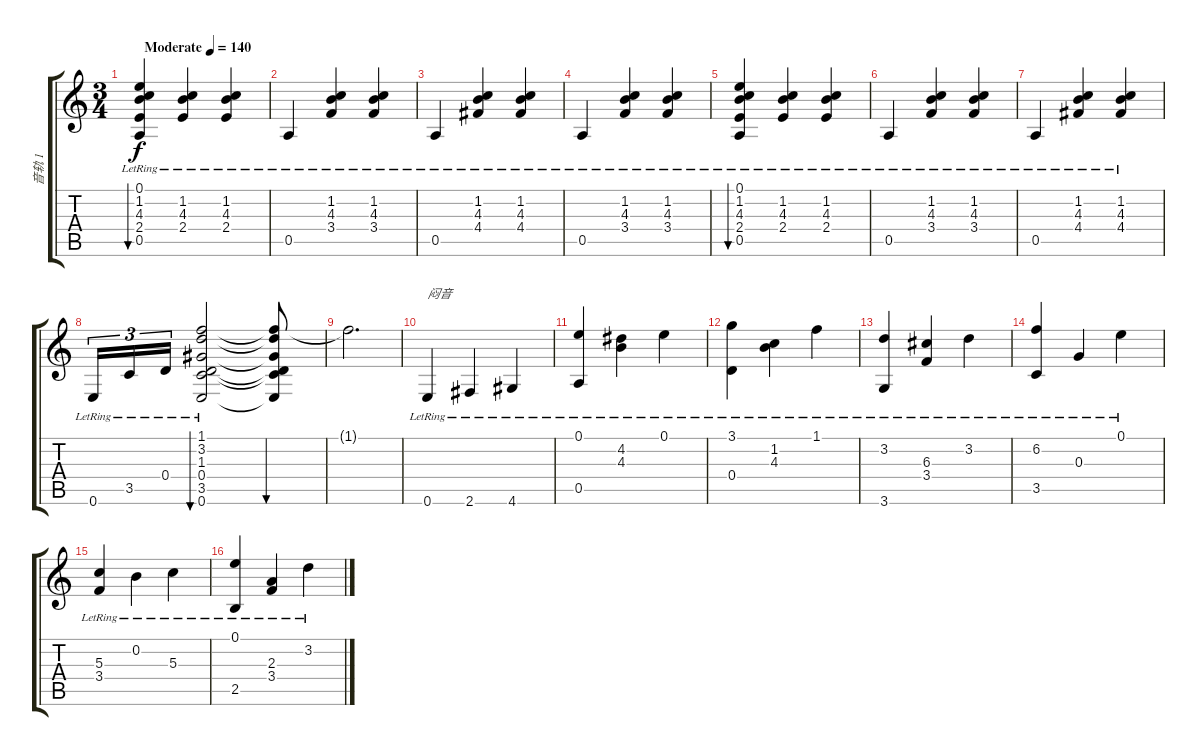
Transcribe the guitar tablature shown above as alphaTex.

\track ("音轨 1" "音轨 1") {instrument acousticguitarsteel}
\staff {score tabs}
\tuning (E4 B3 G3 D3 A2 E2) {hide}
\ts (3 4)
\tempo (140 "Moderate")
\clef g2
\ks c
(0.1{lr} 1.2{lr} 4.3{lr} 2.4{lr} 0.5{lr}).4{bu 240 dy f instrument acousticguitarsteel} (1.2{lr} 4.3{lr} 2.4{lr}).4 (1.2{lr} 4.3{lr} 2.4{lr}).4 |
0.5{lr}.4 (1.2{lr} 4.3{lr} 3.4{lr}).4 (1.2{lr} 4.3{lr} 3.4{lr}).4 |
0.5{lr}.4 (1.2{lr} 4.3{lr} 4.4{lr}).4 (1.2{lr} 4.3{lr} 4.4{lr}).4 |
0.5{lr}.4 (1.2{lr} 4.3{lr} 3.4{lr}).4 (1.2{lr} 4.3{lr} 3.4{lr}).4 |
(0.1{lr} 1.2{lr} 4.3{lr} 2.4{lr} 0.5{lr}).4{bu 240} (1.2{lr} 4.3{lr} 2.4{lr}).4 (1.2{lr} 4.3{lr} 2.4{lr}).4 |
0.5{lr}.4 (1.2{lr} 4.3{lr} 3.4{lr}).4 (1.2{lr} 4.3{lr} 3.4{lr}).4 |
0.5{lr}.4 (1.2{lr} 4.3{lr} 4.4{lr}).4 (1.2{lr} 4.3{lr} 4.4{lr}).4 |
0.6{lr}.16{tu (3 2)} 3.5{lr}.16{tu (3 2)} 0.4{lr}.16{tu (3 2)} (1.1{lr} 3.2{lr} 1.3{lr} 0.4{lr} 3.5{lr} 0.6{lr}).2{bu 480} (1.1{t} 3.2{t} 1.3{t} 0.4{t} 3.5{t} 0.6{t}).8{bu 480} |
1.1{t}.2{d} |
0.6{lr}.4{txt "闷音"} 2.6{lr}.4 4.6{lr}.4 |
(0.1{lr} 0.5{lr}).4 (4.2{lr} 4.3{lr}).4 0.1{lr}.4 |
(3.1{lr} 0.4{lr}).4 (1.2{lr} 4.3{lr}).4 1.1{lr}.4 |
(3.2{lr} 3.6{lr}).4 (6.3{lr} 3.4{lr}).4 3.2{lr}.4 |
(6.2{lr} 3.5{lr}).4 0.3{lr}.4 0.1{lr}.4 |
(5.3{lr} 3.4{lr}).4 0.2{lr}.4 5.3{lr}.4 |
(0.1{lr} 2.5{lr}).4 (2.3{lr} 3.4{lr}).4 3.2{lr}.4
